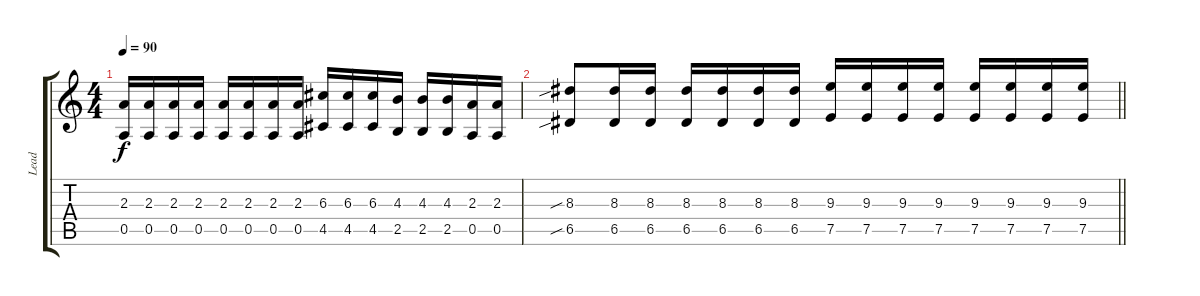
\track ("Lead" "Lead") {instrument overdrivenguitar}
\staff {score tabs}
\tuning (E4 B3 G3 D3 A2 E2) {hide}
\ts (4 4)
\tempo 90
\clef g2
\ks c
(2.3 0.5).16{dy f} (2.3 0.5).16 (2.3 0.5).16 (2.3 0.5).16 (2.3 0.5).16 (2.3 0.5).16 (2.3 0.5).16 (2.3 0.5).16 (6.3 4.5).16 (6.3 4.5).16 (6.3 4.5).16 (4.3 2.5).16 (4.3 2.5).16 (4.3 2.5).16 (2.3 0.5).16 (2.3 0.5).16 |
\barLineRight lightlight
(8.3{sib} 6.5{sib}).8 (8.3 6.5).16 (8.3 6.5).16 (8.3 6.5).16 (8.3 6.5).16 (8.3 6.5).16 (8.3 6.5).16 (9.3 7.5).16 (9.3 7.5).16 (9.3 7.5).16 (9.3 7.5).16 (9.3 7.5).16 (9.3 7.5).16 (9.3 7.5).16 (9.3 7.5).16
